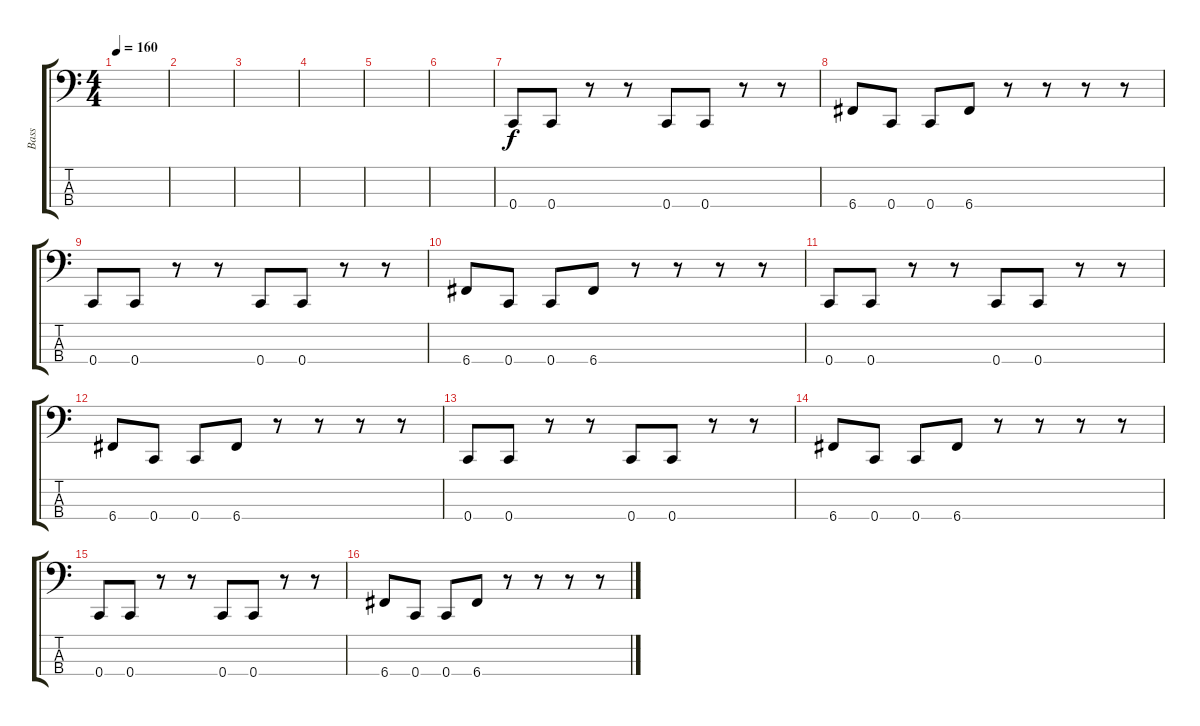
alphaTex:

\track ("Bass" "Bass") {instrument electricbasspick}
\staff {score tabs}
\tuning (F2 C2 G1 C1) {hide}
\ts (4 4)
\tempo 160
\clef f4
\ks c
|
|
|
|
|
|
0.4.8 0.4.8 r.8 r.8 0.4.8 0.4.8 r.8 r.8 |
6.4.8 0.4.8 0.4.8 6.4.8 r.8 r.8 r.8 r.8 |
0.4.8 0.4.8 r.8 r.8 0.4.8 0.4.8 r.8 r.8 |
6.4.8 0.4.8 0.4.8 6.4.8 r.8 r.8 r.8 r.8 |
0.4.8 0.4.8 r.8 r.8 0.4.8 0.4.8 r.8 r.8 |
6.4.8 0.4.8 0.4.8 6.4.8 r.8 r.8 r.8 r.8 |
0.4.8 0.4.8 r.8 r.8 0.4.8 0.4.8 r.8 r.8 |
6.4.8 0.4.8 0.4.8 6.4.8 r.8 r.8 r.8 r.8 |
0.4.8 0.4.8 r.8 r.8 0.4.8 0.4.8 r.8 r.8 |
6.4.8 0.4.8 0.4.8 6.4.8 r.8 r.8 r.8 r.8
